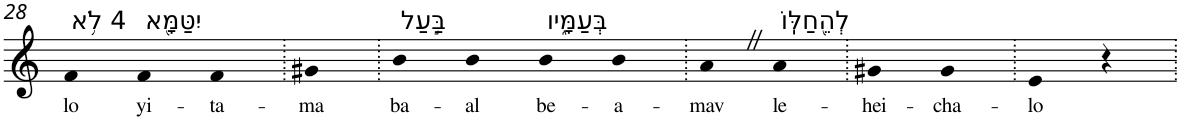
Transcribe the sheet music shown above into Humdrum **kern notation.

**kern	**text
*part1	*part1
*staff1	*staff1
*I"Piano	*
*I'Pno	*
!!LO:PB:g=z
*clefG2	*
*k[]	*
=28	=28
!LO:TX:a:t=4 לֹ֥א	!
!	!LO:LY:b
4f	lo
!LO:TX:a:t=יִטַּמָּ֖א	!
!	!LO:LY:b
4f	yi-
!	!LO:LY:b
4f	-ta-
=29.	=29.
!	!LO:LY:b
4g#X	-ma
=30.	=30.
!LO:TX:a:t=בַּ֣עַל	!
!	!LO:LY:b
4b	ba-
!	!LO:LY:b
4b	-al
!LO:TX:a:t=בְּעַמָּ֑יו	!
!	!LO:LY:b
4b	be-
!	!LO:LY:b
4b	-a-
=31.	=31.
!	!LO:LY:b
4aZ	-mav
!LO:TX:a:t=לְהֵ֖חַלּֽוֹ	!
!	!LO:LY:b
4a	le-
=32.	=32.
!	!LO:LY:b
4g#X	-hei-
!	!LO:LY:b
4g#	-cha-
=33.	=33.
!	!LO:LY:b
4e	-lo
4r	.
=.	=.
*-	*-
